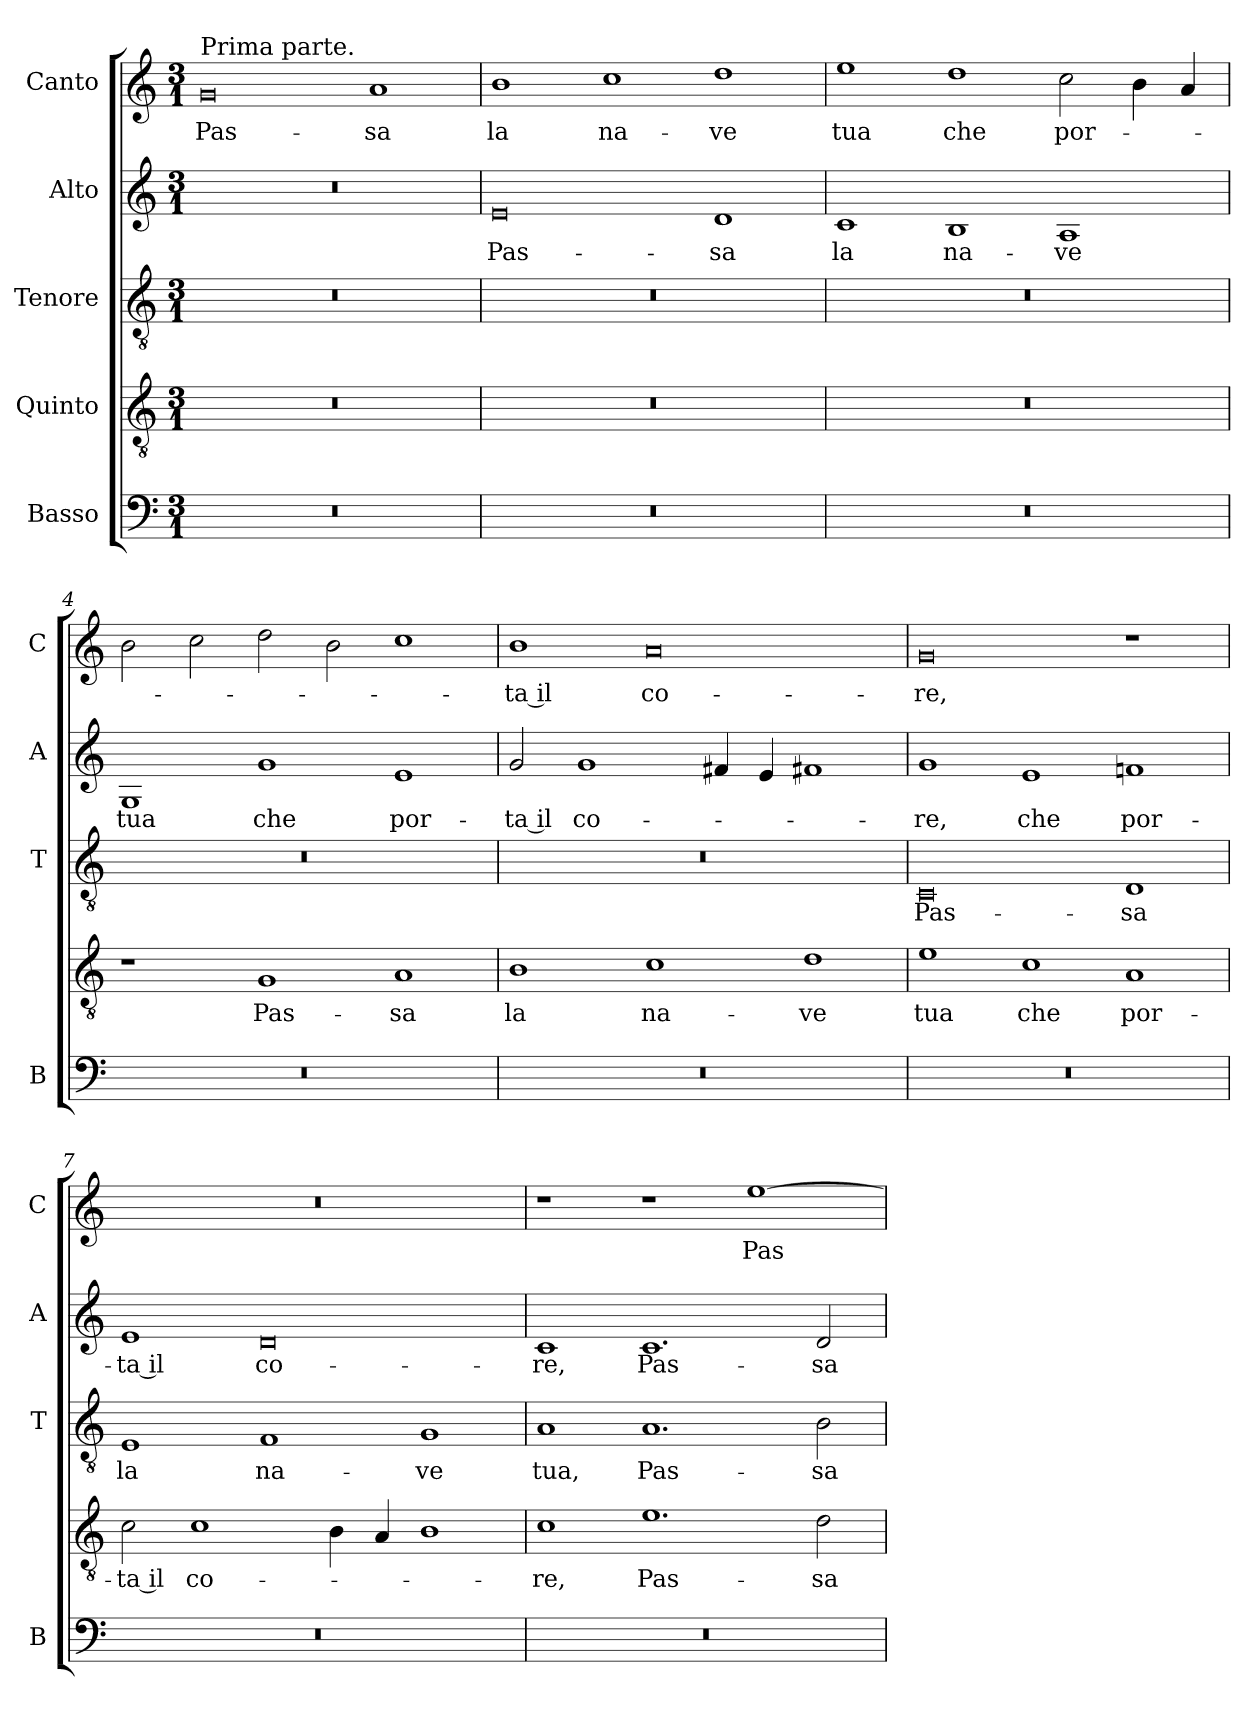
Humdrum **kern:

**kern	**kern	**text	**kern	**text	**kern	**text	**kern	**text
*part5	*part4	*part4	*part3	*part3	*part2	*part2	*part1	*part1
*staff5	*staff4	*staff4	*staff3	*staff3	*staff2	*staff2	*staff1	*staff1
*I"Basso	*I"Quinto	*	*I"Tenore	*	*I"Alto	*	*I"Canto	*
*I'B	*	*	*I'T	*	*I'A	*	*I'C	*
*clefF4	*clefGv2	*	*clefGv2	*	*clefG2	*	*clefG2	*
*k[]	*k[]	*	*k[]	*	*k[]	*	*k[]	*
*C:	*C:	*	*C:	*	*C:	*	*C:	*
*M3/1	*M3/1	*	*M3/1	*	*M3/1	*	*M3/1	*
=1	=1	=1	=1	=1	=1	=1	=1	=1
!	!	!	!	!	!	!	!LO:TX:a:t=Prima parte.	!
0.r	0.r	.	0.r	.	0.r	.	0g	Pas-
.	.	.	.	.	.	.	1a	-sa
=2	=2	=2	=2	=2	=2	=2	=2	=2
0.r	0.r	.	0.r	.	0e	Pas-	1b	la
.	.	.	.	.	.	.	1cc	na-
.	.	.	.	.	1d	-sa	1dd	-ve
=3	=3	=3	=3	=3	=3	=3	=3	=3
0.r	0.r	.	0.r	.	1c	la	1ee	tua
.	.	.	.	.	1B	na-	1dd	che
.	.	.	.	.	1A	-ve	2cc	por-
.	.	.	.	.	.	.	4b	.
.	.	.	.	.	.	.	4a	.
=4	=4	=4	=4	=4	=4	=4	=4	=4
0.r	1r	.	0.r	.	1G	tua	2b	.
.	.	.	.	.	.	.	2cc	.
.	1G	Pas-	.	.	1g	che	2dd	.
.	.	.	.	.	.	.	2b	.
.	1A	-sa	.	.	1e	por-	1cc	.
=5	=5	=5	=5	=5	=5	=5	=5	=5
0.r	1B	la	0.r	.	2g	-ta il	1b	-ta il
.	.	.	.	.	1g	co-	.	.
.	1c	na-	.	.	.	.	0a	co-
.	.	.	.	.	4f#X	.	.	.
.	.	.	.	.	4e	.	.	.
.	1d	-ve	.	.	1f#X	.	.	.
=6	=6	=6	=6	=6	=6	=6	=6	=6
0.r	1e	tua	0C	Pas-	1g	-re,	0g	-re,
.	1c	che	.	.	1e	che	.	.
.	1A	por-	1D	-sa	1fn	por-	1r	.
=7	=7	=7	=7	=7	=7	=7	=7	=7
0.r	2c	-ta il	1E	la	1e	-ta il	0.r	.
.	1c	co-	.	.	.	.	.	.
.	.	.	1F	na-	0d	co-	.	.
.	4B	.	.	.	.	.	.	.
.	4A	.	.	.	.	.	.	.
.	1B	.	1G	-ve	.	.	.	.
=8	=8	=8	=8	=8	=8	=8	=8	=8
0.r	1c	-re,	1A	tua,	1c	-re,	1r	.
.	1.e	Pas-	1.A	Pas-	1.c	Pas-	1r	.
.	.	.	.	.	.	.	[1ee	Pas-
.	2d	-sa	2B	-sa	2d	-sa	.	.
=	=	=	=	=	=	=	=	=
*-	*-	*-	*-	*-	*-	*-	*-	*-
